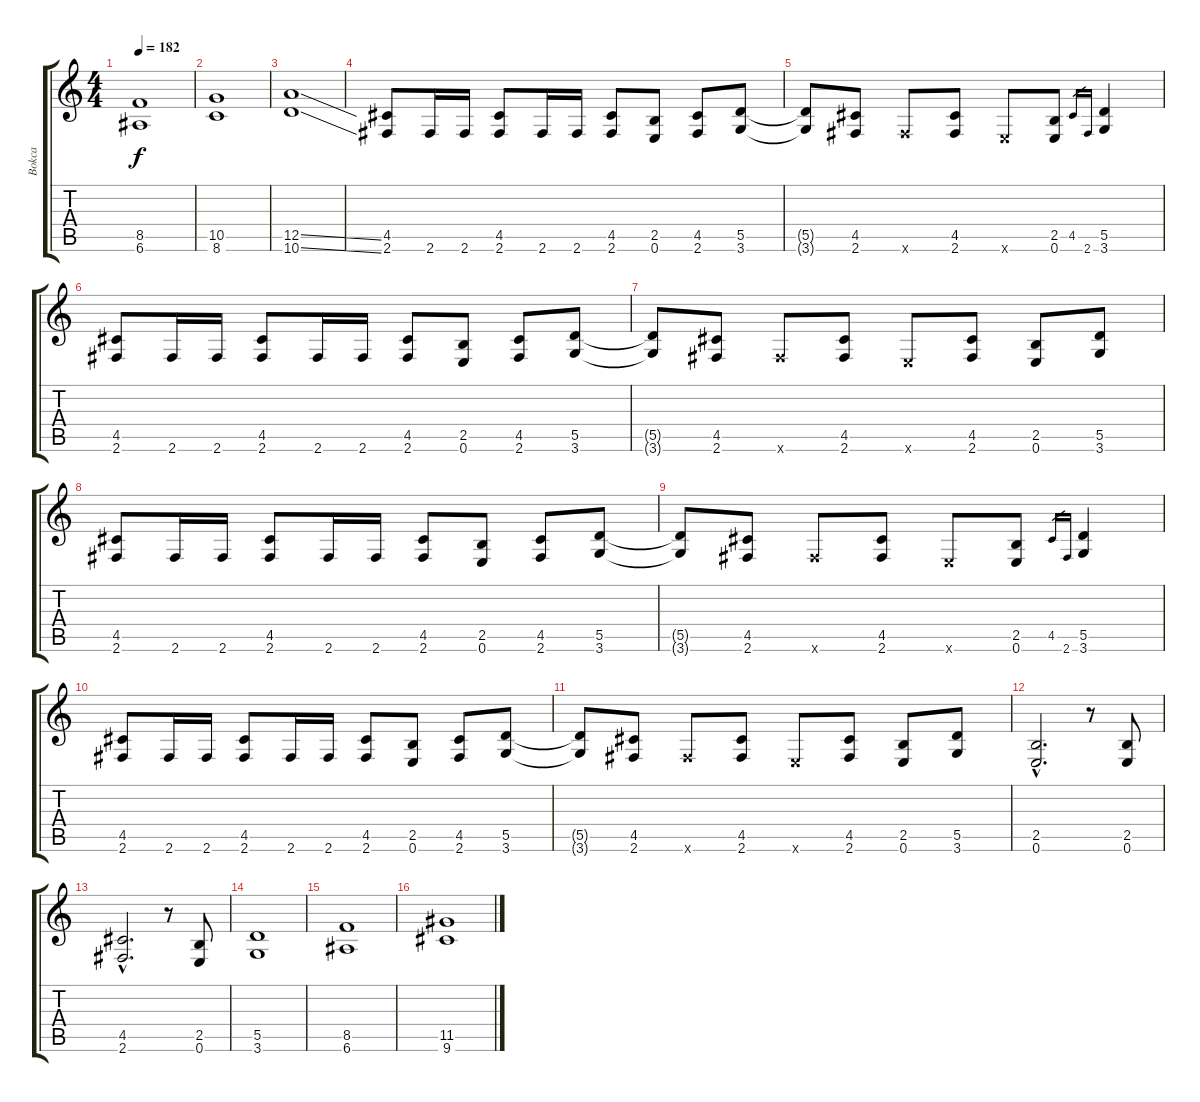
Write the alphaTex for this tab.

\track ("Bokca" "Bokca") {instrument distortionguitar}
\staff {score tabs}
\tuning (E4 B3 G3 D3 A2 E2) {hide}
\ts (4 4)
\tempo 182
\clef g2
\ks c
(8.5 6.6).1{dy f} |
(10.5 8.6).1 |
(12.5{ss} 10.6{ss}).1 |
(4.5 2.6).8 2.6.16 2.6.16 (4.5 2.6).8 2.6.16 2.6.16 (4.5 2.6).8 (2.5 0.6).8 (4.5 2.6).8 (5.5 3.6).8 |
(5.5{t} 3.6{t}).8 (4.5 2.6).8 2.6{x}.8 (4.5 2.6).8 0.6{x}.8 (2.5 0.6).8 4.5.16{gr} 2.6.16{gr} (5.5 3.6).4 |
(4.5 2.6).8 2.6.16 2.6.16 (4.5 2.6).8 2.6.16 2.6.16 (4.5 2.6).8 (2.5 0.6).8 (4.5 2.6).8 (5.5 3.6).8 |
(5.5{t} 3.6{t}).8 (4.5 2.6).8 2.6{x}.8 (4.5 2.6).8 0.6{x}.8 (4.5 2.6).8 (2.5 0.6).8 (5.5 3.6).8 |
(4.5 2.6).8 2.6.16 2.6.16 (4.5 2.6).8 2.6.16 2.6.16 (4.5 2.6).8 (2.5 0.6).8 (4.5 2.6).8 (5.5 3.6).8 |
(5.5{t} 3.6{t}).8 (4.5 2.6).8 2.6{x}.8 (4.5 2.6).8 0.6{x}.8 (2.5 0.6).8 4.5.16{gr} 2.6.16{gr} (5.5 3.6).4 |
(4.5 2.6).8 2.6.16 2.6.16 (4.5 2.6).8 2.6.16 2.6.16 (4.5 2.6).8 (2.5 0.6).8 (4.5 2.6).8 (5.5 3.6).8 |
(5.5{t} 3.6{t}).8 (4.5 2.6).8 2.6{x}.8 (4.5 2.6).8 0.6{x}.8 (4.5 2.6).8 (2.5 0.6).8 (5.5 3.6).8 |
(2.5{hac} 0.6{hac}).2{d} r.8 (2.5 0.6).8 |
(4.5{hac} 2.6{hac}).2{d} r.8 (2.5 0.6).8 |
(5.5 3.6).1 |
(8.5 6.6).1 |
(11.5 9.6).1
